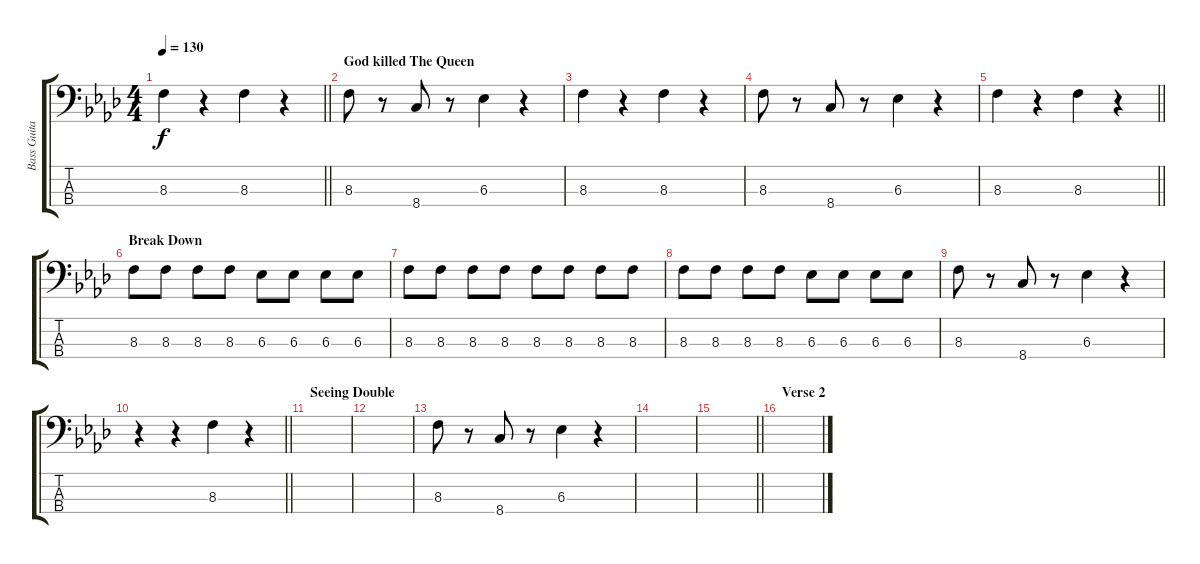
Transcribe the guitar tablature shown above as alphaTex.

\track ("Bass Guitar" "Bass Guita") {instrument electricbasspick}
\staff {score tabs}
\tuning (G2 D2 A1 E1) {hide}
\ts (4 4)
\tempo 130
\clef f4
\barLineRight lightlight
\ks fminor
8.3.4{dy f} r.4 8.3.4 r.4 |
\section ("" "God killed The Queen")
8.3.8 r.8 8.4.8 r.8 6.3.4 r.4 |
8.3.4 r.4 8.3.4 r.4 |
8.3.8 r.8 8.4.8 r.8 6.3.4 r.4 |
\barLineRight lightlight
8.3.4 r.4 8.3.4 r.4 |
\section ("" "Break Down")
8.3.8 8.3.8 8.3.8 8.3.8 6.3.8 6.3.8 6.3.8 6.3.8 |
8.3.8 8.3.8 8.3.8 8.3.8 8.3.8 8.3.8 8.3.8 8.3.8 |
8.3.8 8.3.8 8.3.8 8.3.8 6.3.8 6.3.8 6.3.8 6.3.8 |
8.3.8 r.8 8.4.8 r.8 6.3.4 r.4 |
\barLineRight lightlight
r.4 r.4 8.3.4 r.4 |
\section ("" "Seeing Double")
|
|
8.3.8 r.8 8.4.8 r.8 6.3.4 r.4 |
|
\barLineRight lightlight
|
\section ("" "Verse 2")
